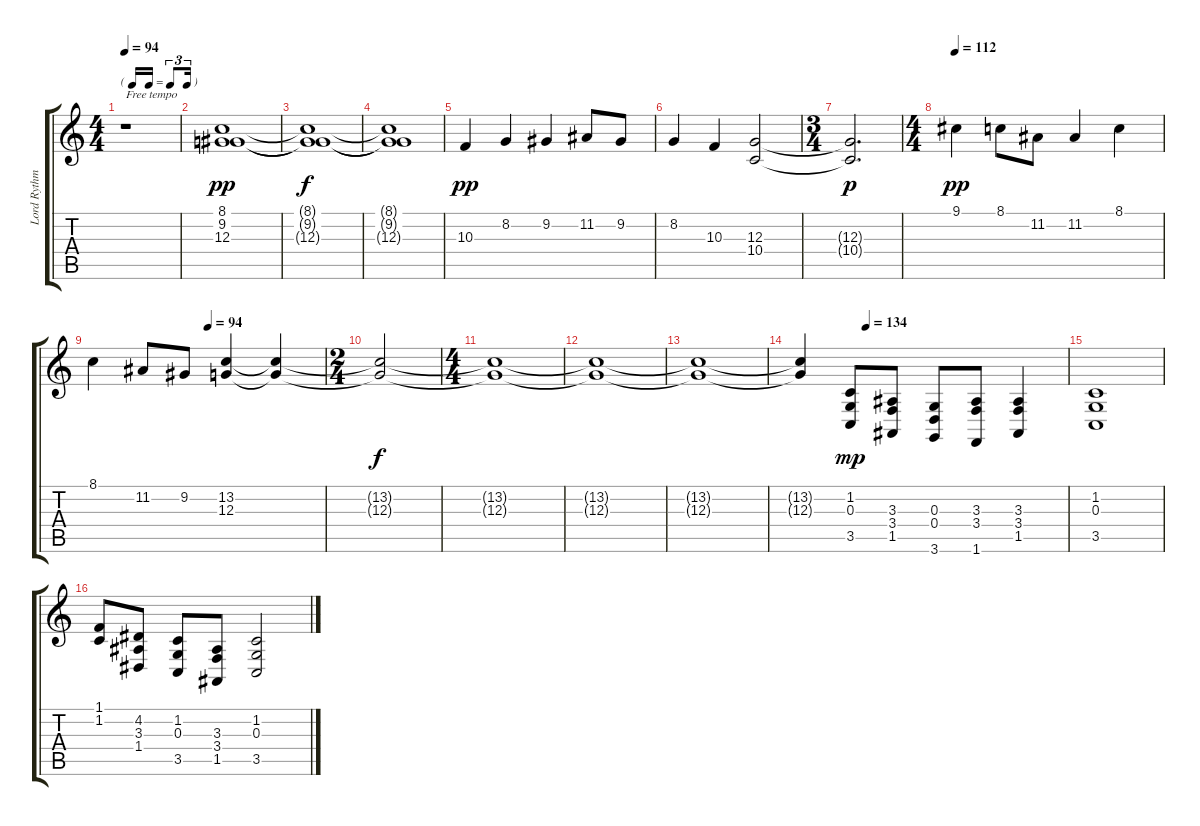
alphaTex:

\track ("Lord Rythm" "Lord Rythm") {instrument drawbarorgan}
\staff {score tabs}
\tuning (E4 B3 G3 D3 A2 E2) {hide}
\ts (4 4)
\tf triplet16th
\tempo 94
\clef g2
\ks c
r.1{txt "Free tempo" dy pp volume 0 instrument drawbarorgan} |
(8.1 9.2 12.3).1{volume 10} |
(8.1{t} 9.2{t} 12.3{t}).1{dy f} |
(8.1{t} 9.2{t} 12.3{t}).1 |
10.3.4{dy pp volume 13} 8.2.4 9.2.4 11.2.8 9.2.8 |
8.2.4 10.3.4 (12.3 10.4).2 |
\ts (3 4)
(12.3{t} 10.4{t}).2{d dy p} |
\ts (4 4)
\tempo 112
9.1.4{dy pp} 8.1.8 11.2.8 11.2.4 8.1.4 |
\tempo (94 0.5)
8.1.4 11.2.8 9.2.8 (13.2 12.3).4 (13.2{t} 12.3{t}).4 |
\ts (2 4)
(13.2{t} 12.3{t}).2{dy f} |
\ts (4 4)
(13.2{t} 12.3{t}).1 |
(13.2{t} 12.3{t}).1 |
(13.2{t} 12.3{t}).1 |
\tempo (134 0.25)
(13.2{t} 12.3{t}).4 (1.2 0.3 3.5).8{dy mp} (3.3 3.4 1.5).8 (0.3 0.4 3.6).8 (3.3 3.4 1.6).8 (3.3 3.4 1.5).4 |
(1.2 0.3 3.5).1 |
(1.1 1.2).8 (4.2 3.3 1.4).8 (1.2 0.3 3.5).8 (3.3 3.4 1.5).8 (1.2 0.3 3.5).2
